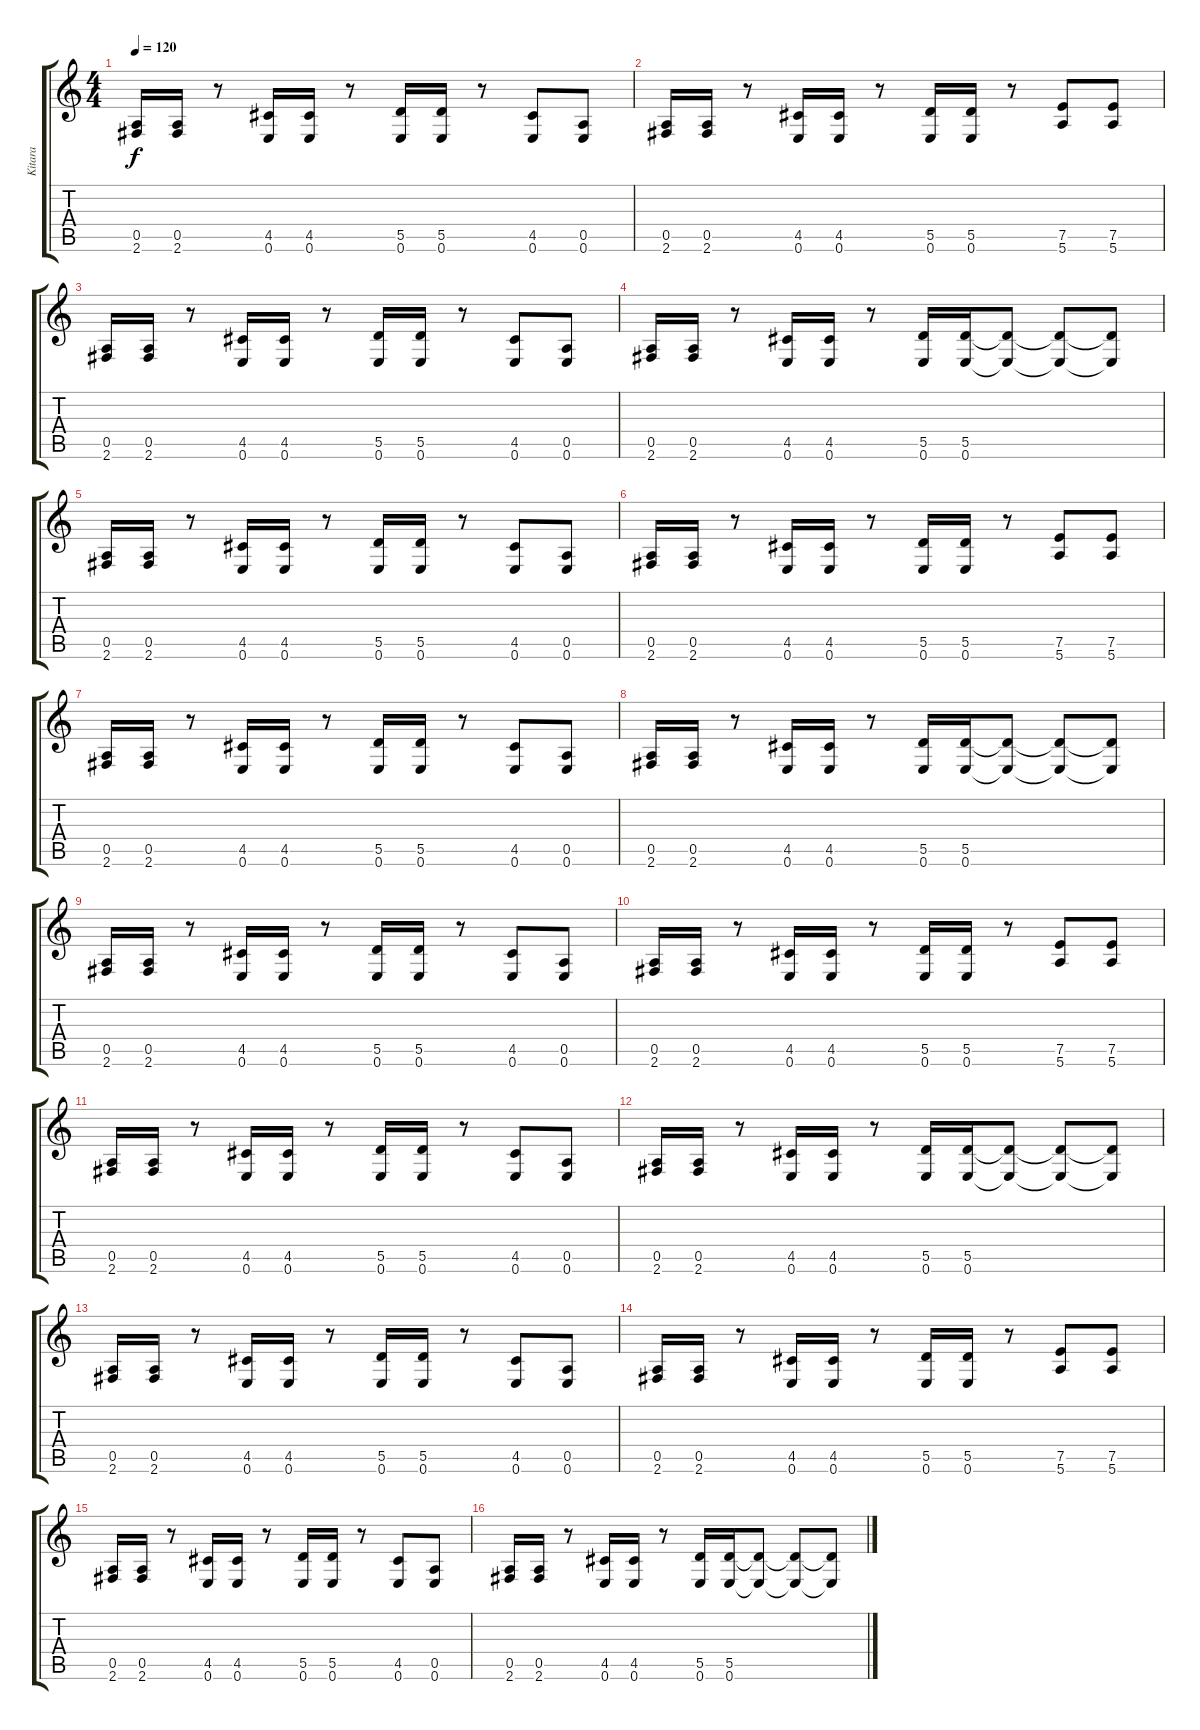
\track ("Kitara" "Kitara") {instrument acousticguitarnylon}
\staff {score tabs}
\tuning (F4 C4 G3 D3 A2 E2) {hide}
\ts (4 4)
\tempo 120
\clef g2
\ks c
(0.5 2.6).16{dy f instrument overdrivenguitar} (0.5 2.6).16 r.8 (4.5 0.6).16 (4.5 0.6).16 r.8 (5.5 0.6).16 (5.5 0.6).16 r.8 (4.5 0.6).8 (0.5 0.6).8 |
(0.5 2.6).16 (0.5 2.6).16 r.8 (4.5 0.6).16 (4.5 0.6).16 r.8 (5.5 0.6).16 (5.5 0.6).16 r.8 (7.5 5.6).8 (7.5 5.6).8 |
(0.5 2.6).16 (0.5 2.6).16 r.8 (4.5 0.6).16 (4.5 0.6).16 r.8 (5.5 0.6).16 (5.5 0.6).16 r.8 (4.5 0.6).8 (0.5 0.6).8 |
(0.5 2.6).16 (0.5 2.6).16 r.8 (4.5 0.6).16 (4.5 0.6).16 r.8 (5.5 0.6).16 (5.5 0.6).16 (5.5{t} 0.6{t}).8 (5.5{t} 0.6{t}).8 (5.5{t} 0.6{t}).8 |
(0.5 2.6).16 (0.5 2.6).16 r.8 (4.5 0.6).16 (4.5 0.6).16 r.8 (5.5 0.6).16 (5.5 0.6).16 r.8 (4.5 0.6).8 (0.5 0.6).8 |
(0.5 2.6).16 (0.5 2.6).16 r.8 (4.5 0.6).16 (4.5 0.6).16 r.8 (5.5 0.6).16 (5.5 0.6).16 r.8 (7.5 5.6).8 (7.5 5.6).8 |
(0.5 2.6).16 (0.5 2.6).16 r.8 (4.5 0.6).16 (4.5 0.6).16 r.8 (5.5 0.6).16 (5.5 0.6).16 r.8 (4.5 0.6).8 (0.5 0.6).8 |
(0.5 2.6).16 (0.5 2.6).16 r.8 (4.5 0.6).16 (4.5 0.6).16 r.8 (5.5 0.6).16 (5.5 0.6).16 (5.5{t} 0.6{t}).8 (5.5{t} 0.6{t}).8 (5.5{t} 0.6{t}).8 |
(0.5 2.6).16 (0.5 2.6).16 r.8 (4.5 0.6).16 (4.5 0.6).16 r.8 (5.5 0.6).16 (5.5 0.6).16 r.8 (4.5 0.6).8 (0.5 0.6).8 |
(0.5 2.6).16 (0.5 2.6).16 r.8 (4.5 0.6).16 (4.5 0.6).16 r.8 (5.5 0.6).16 (5.5 0.6).16 r.8 (7.5 5.6).8 (7.5 5.6).8 |
(0.5 2.6).16 (0.5 2.6).16 r.8 (4.5 0.6).16 (4.5 0.6).16 r.8 (5.5 0.6).16 (5.5 0.6).16 r.8 (4.5 0.6).8 (0.5 0.6).8 |
(0.5 2.6).16 (0.5 2.6).16 r.8 (4.5 0.6).16 (4.5 0.6).16 r.8 (5.5 0.6).16 (5.5 0.6).16 (5.5{t} 0.6{t}).8 (5.5{t} 0.6{t}).8 (5.5{t} 0.6{t}).8 |
(0.5 2.6).16 (0.5 2.6).16 r.8 (4.5 0.6).16 (4.5 0.6).16 r.8 (5.5 0.6).16 (5.5 0.6).16 r.8 (4.5 0.6).8 (0.5 0.6).8 |
(0.5 2.6).16 (0.5 2.6).16 r.8 (4.5 0.6).16 (4.5 0.6).16 r.8 (5.5 0.6).16 (5.5 0.6).16 r.8 (7.5 5.6).8 (7.5 5.6).8 |
(0.5 2.6).16 (0.5 2.6).16 r.8 (4.5 0.6).16 (4.5 0.6).16 r.8 (5.5 0.6).16 (5.5 0.6).16 r.8 (4.5 0.6).8 (0.5 0.6).8 |
(0.5 2.6).16 (0.5 2.6).16 r.8 (4.5 0.6).16 (4.5 0.6).16 r.8 (5.5 0.6).16 (5.5 0.6).16 (5.5{t} 0.6{t}).8 (5.5{t} 0.6{t}).8 (5.5{t} 0.6{t}).8
